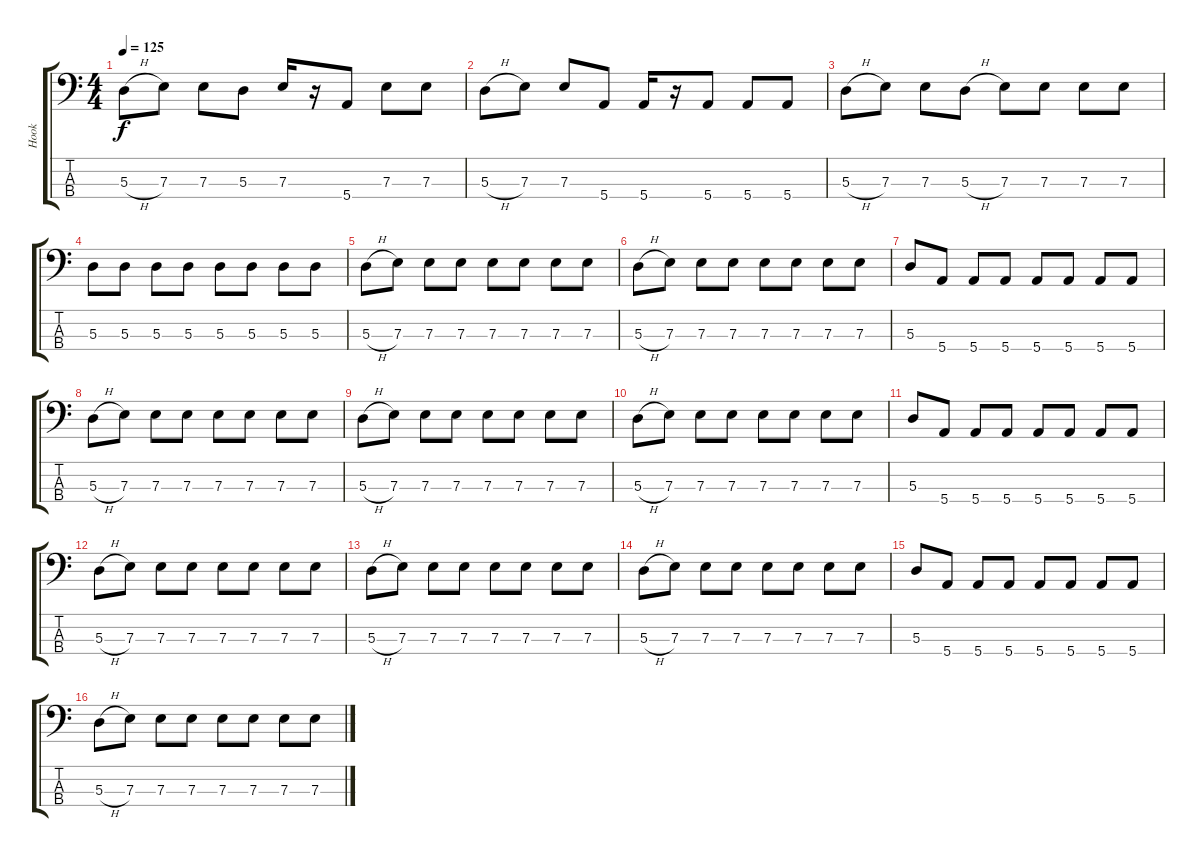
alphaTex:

\track ("Hook" "Hook") {instrument electricbasspick}
\staff {score tabs}
\tuning (G2 D2 A1 E1) {hide}
\ts (4 4)
\tempo 125
\clef f4
\ks c
5.3{h}.8{dy f} 7.3.8 7.3.8 5.3.8 7.3.16 r.16 5.4.8 7.3.8 7.3.8 |
5.3{h}.8 7.3.8 7.3.8 5.4.8 5.4.16 r.16 5.4.8 5.4.8 5.4.8 |
5.3{h}.8 7.3.8 7.3.8 5.3{h}.8 7.3.8 7.3.8 7.3.8 7.3.8 |
5.3.8 5.3.8 5.3.8 5.3.8 5.3.8 5.3.8 5.3.8 5.3.8 |
5.3{h}.8 7.3.8 7.3.8 7.3.8 7.3.8 7.3.8 7.3.8 7.3.8 |
5.3{h}.8 7.3.8 7.3.8 7.3.8 7.3.8 7.3.8 7.3.8 7.3.8 |
5.3.8 5.4.8 5.4.8 5.4.8 5.4.8 5.4.8 5.4.8 5.4.8 |
5.3{h}.8 7.3.8 7.3.8 7.3.8 7.3.8 7.3.8 7.3.8 7.3.8 |
5.3{h}.8 7.3.8 7.3.8 7.3.8 7.3.8 7.3.8 7.3.8 7.3.8 |
5.3{h}.8 7.3.8 7.3.8 7.3.8 7.3.8 7.3.8 7.3.8 7.3.8 |
5.3.8 5.4.8 5.4.8 5.4.8 5.4.8 5.4.8 5.4.8 5.4.8 |
5.3{h}.8 7.3.8 7.3.8 7.3.8 7.3.8 7.3.8 7.3.8 7.3.8 |
5.3{h}.8 7.3.8 7.3.8 7.3.8 7.3.8 7.3.8 7.3.8 7.3.8 |
5.3{h}.8 7.3.8 7.3.8 7.3.8 7.3.8 7.3.8 7.3.8 7.3.8 |
5.3.8 5.4.8 5.4.8 5.4.8 5.4.8 5.4.8 5.4.8 5.4.8 |
5.3{h}.8 7.3.8 7.3.8 7.3.8 7.3.8 7.3.8 7.3.8 7.3.8
